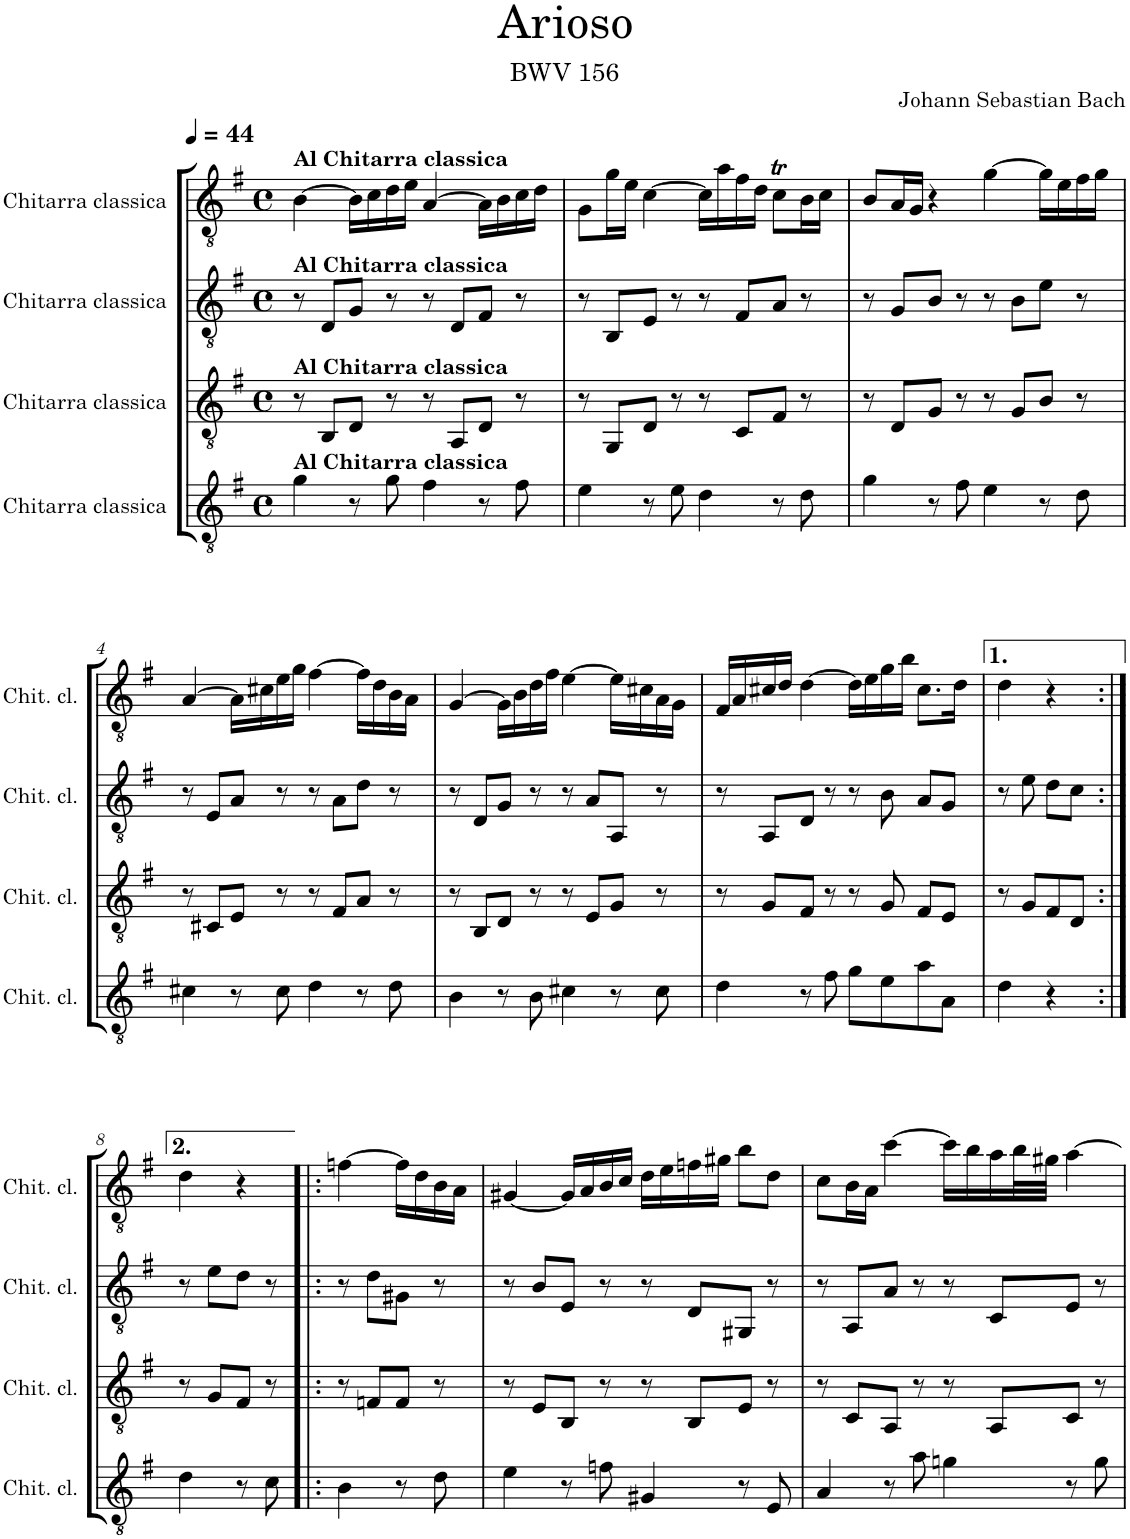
**kern	**kern	**kern	**kern
*part4	*part3	*part2	*part1
*staff4	*staff3	*staff2	*staff1
*I"Vlc	*I"Vla	*I"Vln II	*I"Vln I
*I'Vc	*I'Vla	*I'Vln	*I'Vln
*clefGv2	*clefGv2	*clefGv2	*clefGv2
*k[f#]	*k[f#]	*k[f#]	*k[f#]
*M4/4	*M4/4	*M4/4	*M4/4
*met(c)	*met(c)	*met(c)	*met(c)
*MM44	*MM44	*MM44	*MM44
=1	=1	=1	=1
!	!	!	!LO:TX:a:B:t=Al Chitarra classica
!	!	!LO:TX:a:B:t=Al Chitarra classica	!
!	!LO:TX:a:B:t=Al Chitarra classica	!	!
!LO:TX:a:B:t=Al Chitarra classica	!	!	!
4g\	8r	8r	[4B\
.	8BB/L	8D/L	.
8r	8D/J	8G/J	16B\LL]
.	.	.	16c\
8g\	8r	8r	16d\
.	.	.	16e\JJ
4f#\	8r	8r	[4A/
.	8AA/L	8D/L	.
8r	8D/J	8F#/J	16A\LL]
.	.	.	16B\
8f#\	8r	8r	16c\
.	.	.	16d\JJ
=2	=2	=2	=2
4e\	8r	8r	8G\L
.	8GG/L	8BB/L	16g\L
.	.	.	16e\JJ
8r	8D/J	8E/J	[4c\
8e\	8r	8r	.
4d\	8r	8r	16c\LL]
.	.	.	16a\
.	8C/L	8F#/L	16f#\
.	.	.	16d\JJ
8r	8F#/J	8A/J	8cT\L
8d\	8r	8r	16B\L
.	.	.	16c\JJ
=3	=3	=3	=3
4g\	8r	8r	8B/L
.	8D/L	8G/L	16A/L
.	.	.	16G/JJ
8r	8G/J	8B/J	4r
8f#\	8r	8r	.
4e\	8r	8r	[4g\
.	8G/L	8B\L	.
8r	8B/J	8e\J	16g\LL]
.	.	.	16e\
8d\	8r	8r	16f#\
.	.	.	16g\JJ
!!LO:LB:g=z
=4	=4	=4	=4
4c#X\	8r	8r	[4A/
.	8C#X/L	8E/L	.
8r	8E/J	8A/J	16A\LL]
.	.	.	16c#X\
8c#\	8r	8r	16e\
.	.	.	16g\JJ
4d\	8r	8r	[4f#\
.	8F#/L	8A\L	.
8r	8A/J	8d\J	16f#\LL]
.	.	.	16d\
8d\	8r	8r	16B\
.	.	.	16A\JJ
=5	=5	=5	=5
4B\	8r	8r	[4G/
.	8BB/L	8D/L	.
8r	8D/J	8G/J	16G\LL]
.	.	.	16B\
8B\	8r	8r	16d\
.	.	.	16f#\JJ
4c#X\	8r	8r	[4e\
.	8E/L	8A/L	.
8r	8G/J	8AA/J	16e\LL]
.	.	.	16c#X\
8c#\	8r	8r	16A\
.	.	.	16G\JJ
=6	=6	=6	=6
4d\	8r	8r	16F#/LL
.	.	.	16A/
.	8G/L	8AA/L	16c#X/
.	.	.	16d/JJ
8r	8F#/J	8D/J	[4d\
8f#\	8r	8r	.
8g\L	8r	8r	16d\LL]
.	.	.	16e\
8e\	8G/	8B\	16g\
.	.	.	16b\JJ
8a\	8F#/L	8A/L	8.c#\L
8A\J	8E/J	8G/J	.
.	.	.	16d\Jk
=7	=7	=7	=7
4d\	8r	8r	4d\
.	8G/L	8e\	.
4r	8F#/	8d\L	4r
.	8D/J	8c\J	.
!!LO:LB:g=z
=8:|!	=8:|!	=8:|!	=8:|!
4d\	8r	8r	4d\
.	8G/L	8e\L	.
8r	8F#/J	8d\J	4r
8c\	8r	8r	.
=9!|:	=9!|:	=9!|:	=9!|:
4B\	8r	8r	[4fn\
.	8Fn/L	8d\L	.
8r	8F/J	8G#X\J	16f\LL]
.	.	.	16d\
8d\	8r	8r	16B\
.	.	.	16A\JJ
=10	=10	=10	=10
4e\	8r	8r	[4G#X/
.	8E/L	8B/L	.
8r	8BB/J	8E/J	16G#/LL]
.	.	.	16A/
8fn\	8r	8r	16B/
.	.	.	16c/JJ
4G#X/	8r	8r	16d\LL
.	.	.	16e\
.	8BB/L	8D/L	16fn\
.	.	.	16g#X\JJ
8r	8E/J	8GG#X/J	8b\L
8E/	8r	8r	8d\J
=11	=11	=11	=11
4A/	8r	8r	8c\L
.	8C/L	8AA/L	16B\L
.	.	.	16A\JJ
8r	8AA/J	8A/J	[4cc\
8a\	8r	8r	.
4gn\	8r	8r	16cc\LL]
.	.	.	16b\
.	8AA/L	8C/L	16a\
.	.	.	32b\L
.	.	.	32g#X\JJJ
8r	8C/J	8E/J	[4a\
8g\	8r	8r	.
=	=	=	=
*-	*-	*-	*-
